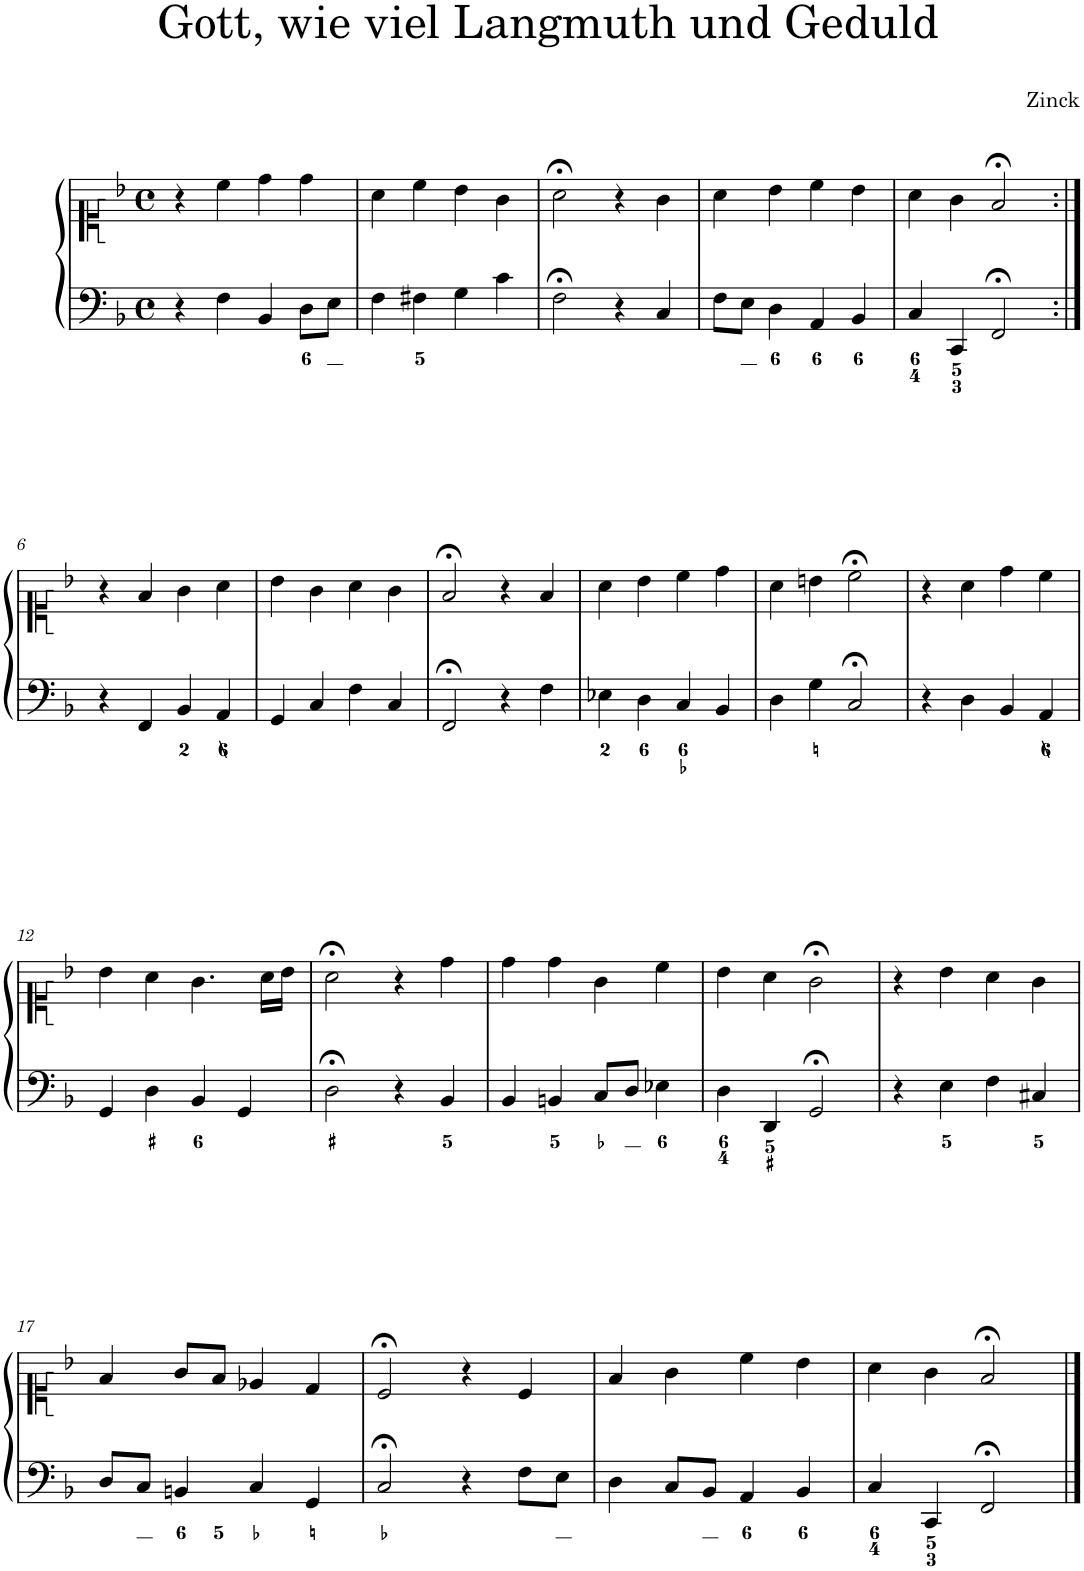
**kern	**kern
*part1	*part1
*staff2	*staff1
*I"Piano	*
*I'Pno.	*
*clefF4	*clefC1
*k[b-]	*k[b-]
*M4/4	*M4/4
*met(c)	*met(c)
=1	=1
4r	4r
4F\	4cc\
4BB-/	4dd\
8D\L	4dd\
8E\J	.
=2	=2
4F\	4a\
4F#X\	4cc\
4G\	4b-\
4c\	4g\
=3	=3
2F;<\	2a;<\
4r	4r
4C/	4g\
=4	=4
8F\L	4a\
8E\J	.
4D\	4b-\
4AA/	4cc\
4BB-/	4b-\
=5	=5
4C/	4a\
4CC/	4g\
2FF;</	2f;</
!!LO:LB:g=z
=6:|!	=6:|!
4r	4r
4FF/	4f/
4BB-/	4g\
4AA/	4a\
=7	=7
4GG/	4b-\
4C/	4g\
4F\	4a\
4C/	4g\
=8	=8
2FF;</	2f;</
4r	4r
4F\	4f/
=9	=9
4E-X\	4a\
4D\	4b-\
4C/	4cc\
4BB-/	4dd\
=10	=10
4D\	4a\
4G\	4bn\
2C;</	2cc;<\
=11	=11
4r	4r
4D\	4a\
4BB-/	4dd\
4AA/	4cc\
!!LO:LB:g=z
=12	=12
4GG/	4b-\
4D\	4a\
4BB-/	4.g\
4GG/	.
.	16a\LL
.	16b-\JJ
=13	=13
2D;<\	2a;<\
4r	4r
4BB-/	4dd\
=14	=14
4BB-/	4dd\
4BBn/	4dd\
8C/L	4g\
8D/J	.
4E-X\	4cc\
=15	=15
4D\	4b-\
4DD/	4a\
2GG;</	2g;<\
=16	=16
4r	4r
4E\	4b-\
4F\	4a\
4C#X/	4g\
!!LO:LB:g=z
=17	=17
8D/L	4f/
8C/J	.
4BBn/	8g/L
.	8f/J
4C/	4e-X/
4GG/	4d/
=18	=18
2C;</	2c;</
4r	4r
8F\L	4c/
8E\J	.
=19	=19
4D\	4f/
8C/L	4g\
8BB-/J	.
4AA/	4cc\
4BB-/	4b-\
=20	=20
4C/	4a\
4CC/	4g\
2FF;</	2f;</
==	==
*-	*-
